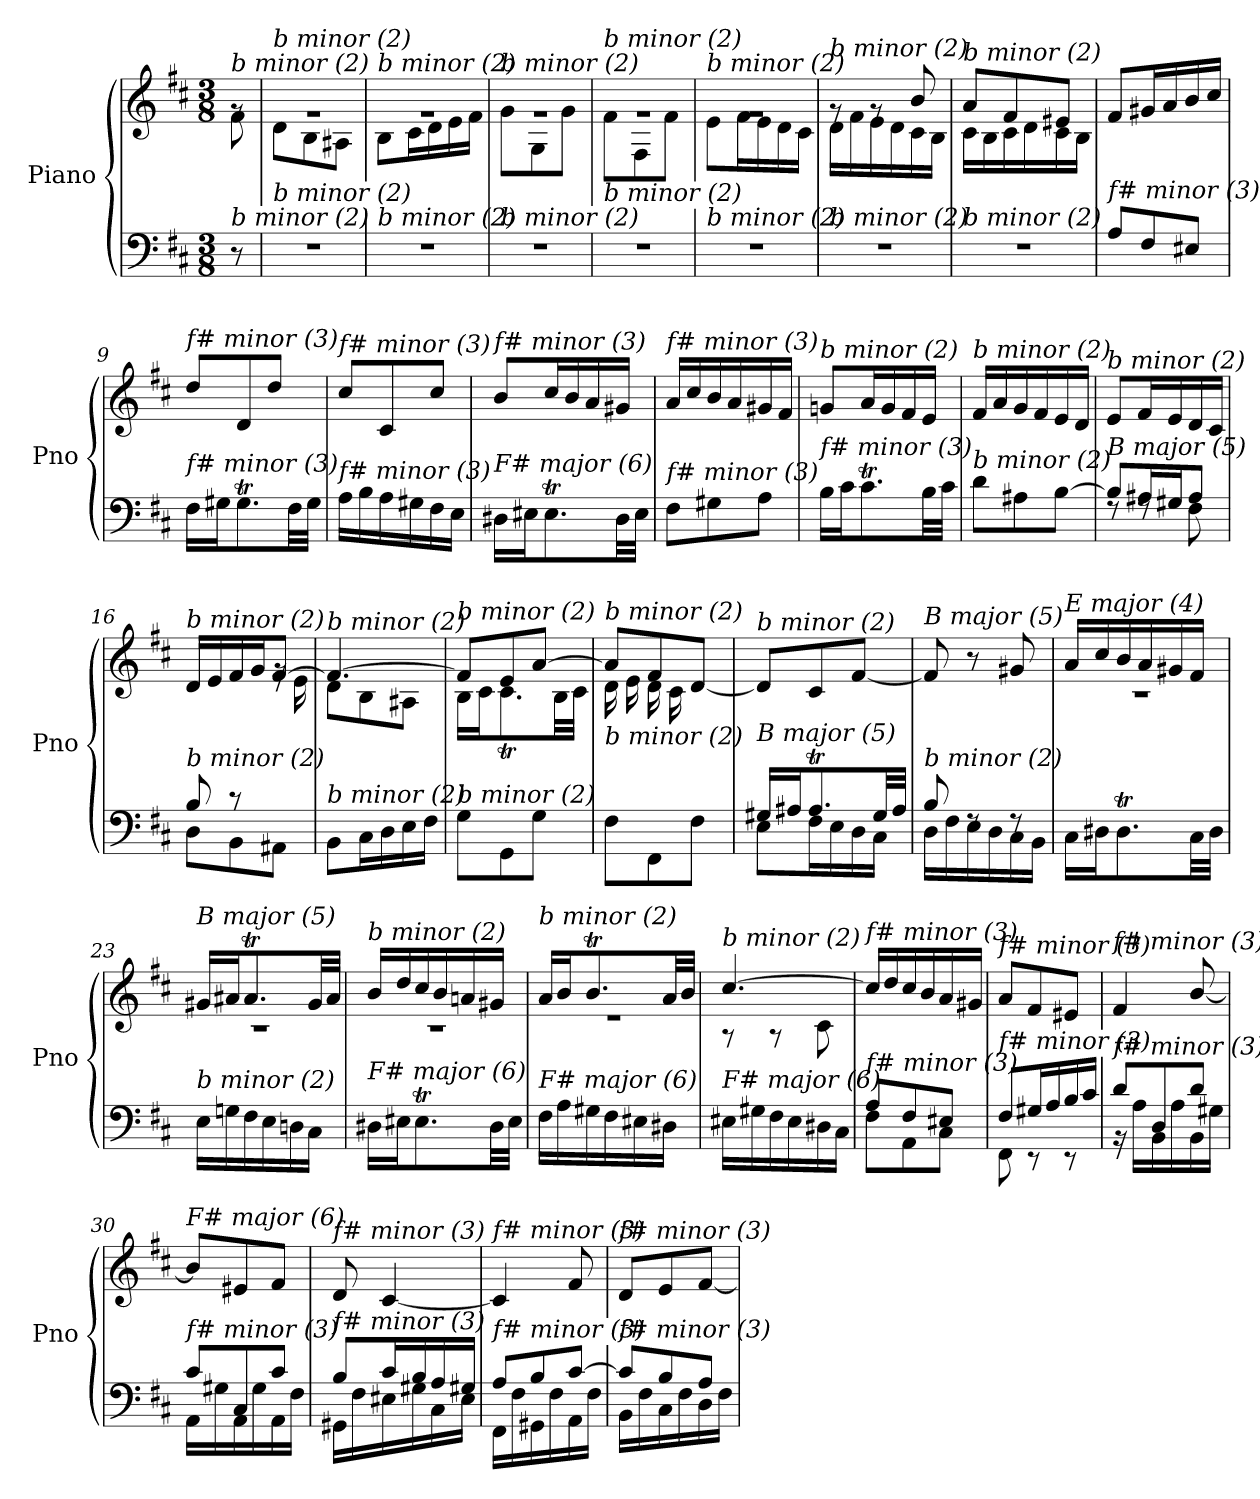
**kern	**kern
*part1	*part1
*staff2	*staff1
*I"Piano	*
*I'Pno	*
*clefF4	*clefG2
*k[f#c#]	*k[f#c#]
*M3/8	*M3/8
=	=
*	*^
!	!LO:TX:i:t=b minor (2)	!
!LO:TX:i:t=b minor (2)	!	!
8r	8rg	8f#\
=1	=1	=1
!	!LO:TX:i:t=b minor (2)	!
!LO:TX:i:t=b minor (2)	!	!
4.r	4.rg	8d\L
.	.	8B\
.	.	8A#X\J
=2	=2	=2
!	!LO:TX:i:t=b minor (2)	!
!LO:TX:i:t=b minor (2)	!	!
4.r	4.rg	8B\L
.	.	16c#\L
.	.	16d\
.	.	16e\
.	.	16f#\JJ
=3	=3	=3
!	!LO:TX:i:t=b minor (2)	!
!LO:TX:i:t=b minor (2)	!	!
4.r	4.rg	8g\L
.	.	8G\
.	.	8g\J
=4	=4	=4
!	!LO:TX:i:t=b minor (2)	!
!LO:TX:i:t=b minor (2)	!	!
4.r	4.rg	8f#\L
.	.	8F#\
.	.	8f#\J
=5	=5	=5
!	!LO:TX:i:t=b minor (2)	!
!LO:TX:i:t=b minor (2)	!	!
4.r	4.rg	8e\L
.	.	16f#\L
.	.	16e\
.	.	16d\
.	.	16c#\JJ
=6	=6	=6
!	!LO:TX:i:t=b minor (2)	!
!LO:TX:i:t=b minor (2)	!	!
4.r	8rg	16d\LL
.	.	16f#\
.	8rg	16e\
.	.	16d\
.	8b/	16c#\
.	.	16B\JJ
!!LO:LB:g=z	!!
=7	=7	=7
!	!LO:TX:i:t=b minor (2)	!
!LO:TX:i:t=b minor (2)	!	!
4.r	8a/L	16c#\LL
.	.	16B\
.	8f#/	16c#\
.	.	16d\
.	8e#X/J	16c#\
.	.	16B\JJ
=8	=8	=8
!	!LO:TX:i:t=f# minor (3)	!
!LO:TX:i:t=f# minor (3)	!	!
*	*v	*v
8A/L	8f#/L
8F#/	16g#X/L
.	16a/
8E#X/J	16b/
.	16cc#/JJ
=9	=9
!	!LO:TX:i:t=f# minor (3)
!LO:TX:i:t=f# minor (3)	!
16F#\LL	8dd/L
16G#X\J	.
8.G#t\	8d/
.	8dd/J
32F#\LL	.
32G#\JJJ	.
=10	=10
!	!LO:TX:i:t=f# minor (3)
!LO:TX:i:t=f# minor (3)	!
16A\LL	8cc#/L
16B\	.
16A\	8c#/
16G#X\	.
16F#\	8cc#/J
16E\JJ	.
=11	=11
!	!LO:TX:i:t=f# minor (3)
!LO:TX:i:t=F# major (6)	!
16D#X\LL	8b/L
16E#X\J	.
8.E#t\	16cc#/L
.	16b/
.	16a/
32D#\LL	16g#X/JJ
32E#\JJJ	.
=12	=12
!	!LO:TX:i:t=f# minor (3)
!LO:TX:i:t=f# minor (3)	!
8F#\L	16a/LL
.	16cc#/
8G#X\	16b/
.	16a/
8A\J	16g#X/
.	16f#/JJ
!!LO:LB:g=z
=13	=13
!	!LO:TX:i:t=b minor (2)
!LO:TX:i:t=f# minor (3)	!
16B\LL	8gn/L
16c#\J	.
8.c#t\	16a/L
.	16g/
.	16f#/
32B\LL	16e/JJ
32c#\JJJ	.
=14	=14
!	!LO:TX:i:t=b minor (2)
!LO:TX:i:t=b minor (2)	!
8d\L	16f#/LL
.	16a/
8A#X\	16g/
.	16f#/
[8B\J	16e/
.	16d/JJ
=15	=15
*^	*
!	!	!LO:TX:i:t=b minor (2)
!LO:TX:i:t=B major (5)	!	!
8B/L]	8rF	8e/L
16A#X/L	8rF	16f#/L
16G#X/J	.	16e/
8A#/J	8F#\	16d/
.	.	16c#/JJ
=16	=16	=16
*	*^	*^
!	!	!	!LO:TX:i:t=b minor (2)	!
!LO:TX:i:t=b minor (2)	!	!	!	!
4ryy	8B/	8D\L	16d/LL	4ryy
.	.	.	16e/	.
.	8r	8BB\	16f#/	.
.	.	.	16g/J	.
8ryy	8ryy	8AA#X\J	[8f#/J	16rg
.	.	.	.	16e\
*v	*v	*v	*	*
=17	=17	=17
!	!LO:TX:i:t=b minor (2)	!
!LO:TX:i:t=b minor (2)	!	!
8BB\L	4.f#/_	8d\L
16C#\L	.	8B\
16D\	.	.
16E\	.	8A#X\J
16F#\JJ	.	.
=18	=18	=18
!	!LO:TX:i:t=b minor (2)	!
!LO:TX:i:t=b minor (2)	!	!
8G\L	8f#/L]	16B\LL
.	.	16c#\J
8GG\	8e/	8.c#t\
8G\J	[8a/J	.
.	.	32B\LL
.	.	32c#\JJJ
!!LO:LB:g=z	!!
=19	=19	=19
*^	*	*
!	!	!LO:TX:i:t=b minor (2)	!
!LO:TX:i:t=b minor (2)	!	!	!
4ryy	8F#\L	8a/L]	16d\LL
.	.	.	16e\
.	8FF#\	8f#/	16d\
.	.	.	16c#\
16B/	8F#\J	[8d/J	8ryy
16A/JJ	.	.	.
*	*	*v	*v
=20	=20	=20
!	!	!LO:TX:i:t=b minor (2)
!LO:TX:i:t=B major (5)	!	!
16G#X/LL	8E\L	8d/L]
16A#X/J	.	.
8.A#t/	16F#\L	8c#/
.	16E\	.
.	16D\	[8f#/J
32G#/LL	16C#\JJ	.
32A#/JJJ	.	.
=21	=21	=21
!	!	!LO:TX:i:t=B major (5)
!LO:TX:i:t=b minor (2)	!	!
8B/	16D\LL	8f#/]
.	16F#\	.
8rF	16E\	8r
.	16D\	.
8rF	16C#\	8g#X/
.	16BB\JJ	.
=22	=22	=22
*	*	*^
!	!	!LO:TX:i:t=E major (4)	!
!LO:TX:i:t=B major (5)	!	!	!
*v	*v	*	*
16C#\LL	16a/LL	4.r
16D#X\J	16cc#/	.
8.D#t\	16b/	.
.	16a/	.
.	16g#X/	.
32C#\LL	16f#/JJ	.
32D#\JJJ	.	.
=23	=23	=23
!	!LO:TX:i:t=B major (5)	!
!LO:TX:i:t=b minor (2)	!	!
16E\LL	16g#X/LL	4.r
16Gn\	16a#X/J	.
16F#\	8.a#t/	.
16E\	.	.
16Dn\	.	.
16C#\JJ	32g#/LL	.
.	32a#/JJJ	.
!!LO:LB:g=z	!!
=24	=24	=24
!	!LO:TX:i:t=b minor (2)	!
!LO:TX:i:t=F# major (6)	!	!
16D#X\LL	16b/LL	4.r
16E#X\J	16dd/	.
8.E#t\	16cc#/	.
.	16b/	.
.	16an/	.
32D#\LL	16g#X/JJ	.
32E#\JJJ	.	.
=25	=25	=25
!	!LO:TX:i:t=b minor (2)	!
!LO:TX:i:t=F# major (6)	!	!
16F#\LL	16a/LL	4.r
16A\	16b/J	.
16G#X\	8.bT/	.
16F#\	.	.
16E#X\	.	.
16D#X\JJ	32a/LL	.
.	32b/JJJ	.
=26	=26	=26
!	!LO:TX:i:t=b minor (2)	!
!LO:TX:i:t=F# major (6)	!	!
16E#X\LL	[4.cc#/	8r
16G#X\	.	.
16F#\	.	8r
16E#\	.	.
16D#X\	.	8c#\
16C#\JJ	.	.
*	*v	*v
=27	=27
*^	*
!	!	!LO:TX:i:t=f# minor (3)
!LO:TX:i:t=f# minor (3)	!	!
8A/L	8F#\L	16cc#/LL]
.	.	16dd/
8F#/	8AA\	16cc#/
.	.	16b/
8E#X/J	8C#\J	16a/
.	.	16g#X/JJ
=28	=28	=28
!	!	!LO:TX:i:t=f# minor (3)
!LO:TX:i:t=f# minor (3)	!	!
8F#/L	8FF#\	8a/L
16G#X/L	8r	8f#/
16A/	.	.
16B/	8r	8e#X/J
16c#/JJ	.	.
=29	=29	=29
!	!	!LO:TX:i:t=f# minor (3)
!LO:TX:i:t=f# minor (3)	!	!
8d/L	16r	4f#/
.	16A\LL	.
8D/	16BB\	.
.	16A\	.
8d/J	16BB\	[8b/
.	16G#X\JJ	.
!!LO:PB:g=z
=30	=30	=30
!	!	!LO:TX:i:t=F# major (6)
!LO:TX:i:t=f# minor (3)	!	!
8c#/L	16AA\LL	8b/L]
.	16G#X\	.
8C#/	16AA\	8e#X/
.	16G#\	.
8c#/J	16AA\	8f#/J
.	16F#\JJ	.
=31	=31	=31
!	!	!LO:TX:i:t=f# minor (3)
!LO:TX:i:t=f# minor (3)	!	!
8B/L	16GG#X\LL	8d/
.	16F#\	.
16c#/L	16E#X\	[4c#/
16B/	16G#X\	.
16A/	16C#\	.
16G#X/JJ	16E#\JJ	.
=32	=32	=32
!	!	!LO:TX:i:t=f# minor (3)
!LO:TX:i:t=f# minor (3)	!	!
8A/L	16FF#\LL	4c#/]
.	16F#\	.
8B/	16GG#X\	.
.	16F#\	.
[8c#/J	16AA\	8f#/
.	16F#\JJ	.
=33	=33	=33
!	!	!LO:TX:i:t=f# minor (3)
!LO:TX:i:t=f# minor (3)	!	!
8c#/L]	16BB\LL	8d/L
.	16F#\	.
8B/	16C#\	8e/
.	16F#\	.
8A/J	16D\	[8f#/J
.	16F#\JJ	.
*v	*v	*
=	=
*-	*-
